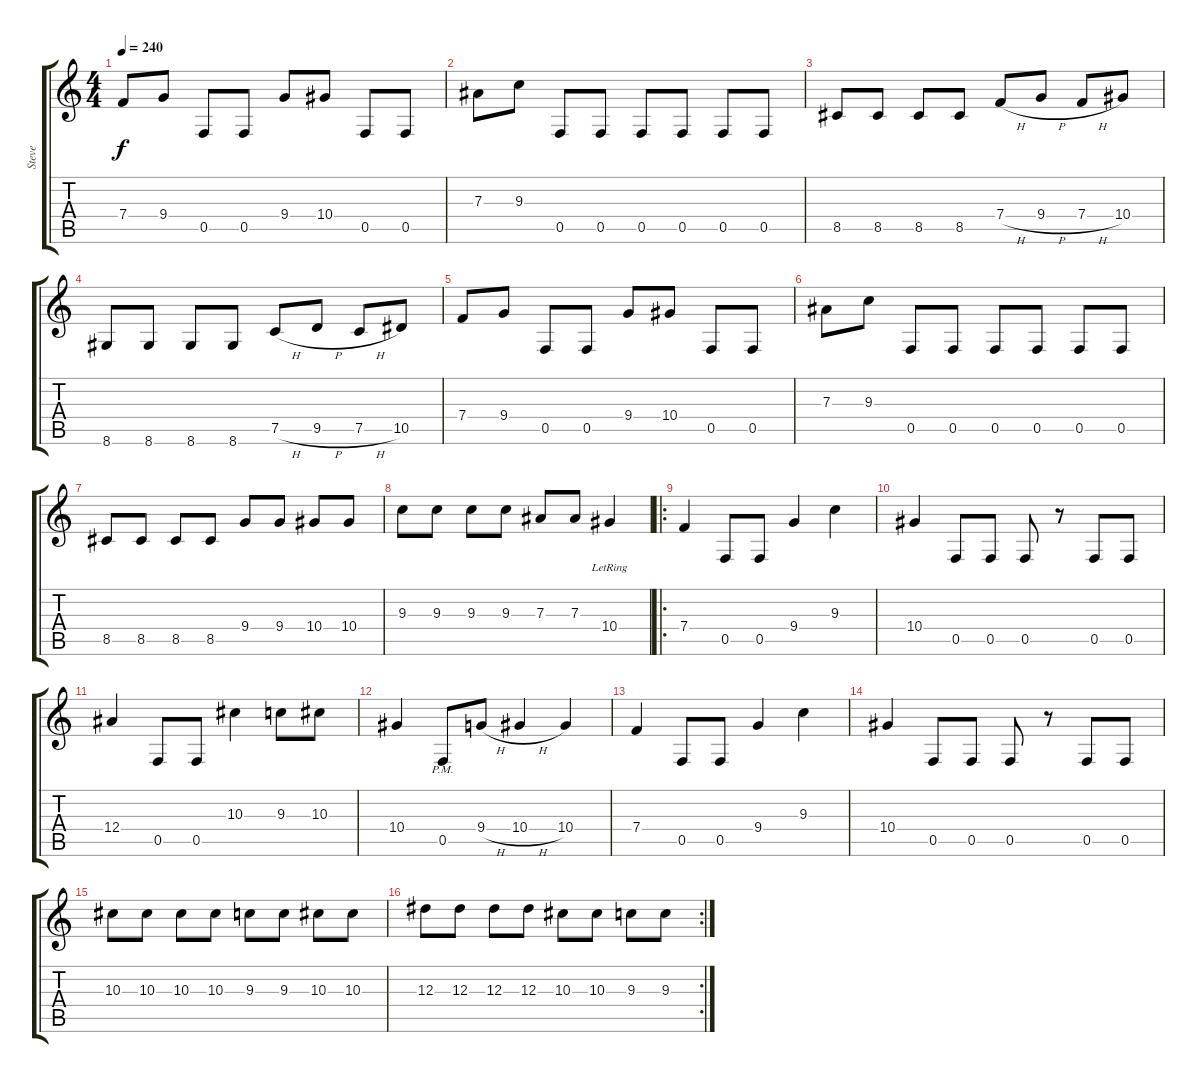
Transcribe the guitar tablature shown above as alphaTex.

\track ("Steve" "Steve") {instrument overdrivenguitar}
\staff {score tabs}
\tuning (C4 G3 Eb3 Bb2 F2 C2) {hide}
\ts (4 4)
\tempo 240
\clef g2
\ks c
7.4.8{dy f} 9.4.8 0.5.8 0.5.8 9.4.8 10.4.8 0.5.8 0.5.8 |
7.3.8 9.3.8 0.5.8 0.5.8 0.5.8 0.5.8 0.5.8 0.5.8 |
8.5.8 8.5.8 8.5.8 8.5.8 7.4{h}.8 9.4{h}.8 7.4{h}.8 10.4.8 |
8.6.8 8.6.8 8.6.8 8.6.8 7.5{h}.8 9.5{h}.8 7.5{h}.8 10.5.8 |
7.4.8 9.4.8 0.5.8 0.5.8 9.4.8 10.4.8 0.5.8 0.5.8 |
7.3.8 9.3.8 0.5.8 0.5.8 0.5.8 0.5.8 0.5.8 0.5.8 |
8.5.8 8.5.8 8.5.8 8.5.8 9.4.8 9.4.8 10.4.8 10.4.8 |
9.3.8 9.3.8 9.3.8 9.3.8 7.3.8 7.3.8 10.4{lr}.4 |
\ro
7.4.4 0.5.8 0.5.8 9.4.4 9.3.4 |
10.4.4 0.5.8 0.5.8 0.5.8 r.8 0.5.8 0.5.8 |
12.4.4 0.5.8 0.5.8 10.3.4 9.3.8 10.3.8 |
10.4.4 0.5{pm}.8 9.4{h}.8 10.4{h}.4 10.4.4 |
7.4.4 0.5.8 0.5.8 9.4.4 9.3.4 |
10.4.4 0.5.8 0.5.8 0.5.8 r.8 0.5.8 0.5.8 |
10.3.8 10.3.8 10.3.8 10.3.8 9.3.8 9.3.8 10.3.8 10.3.8 |
\rc 2
12.3.8 12.3.8 12.3.8 12.3.8 10.3.8 10.3.8 9.3.8 9.3.8
